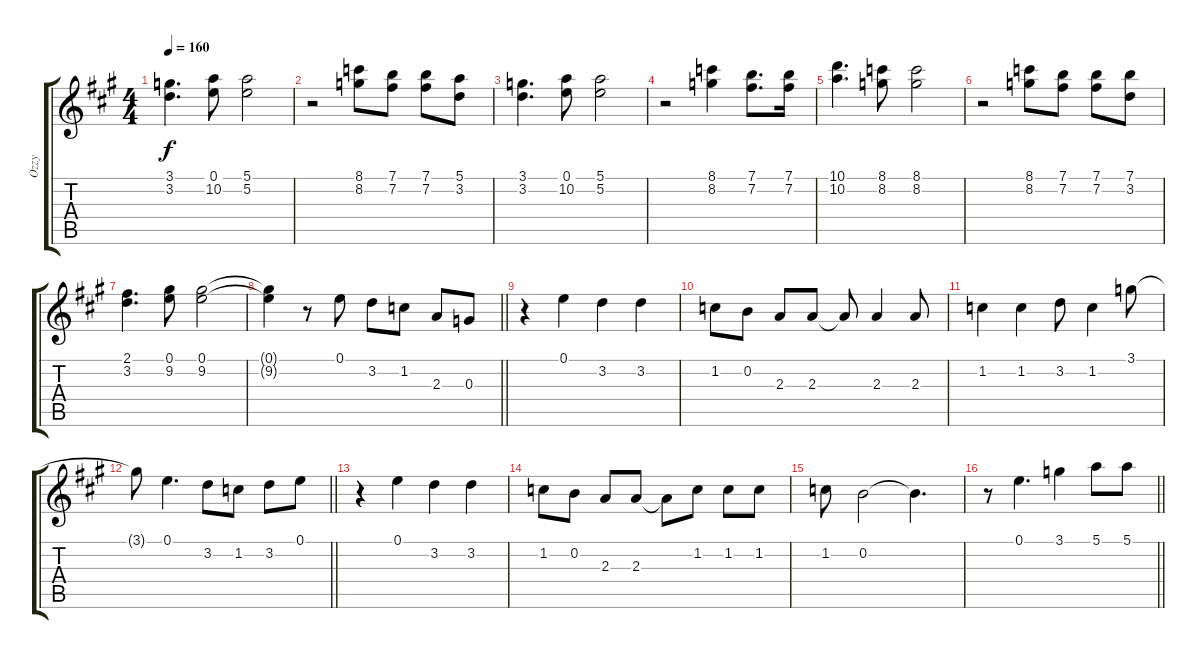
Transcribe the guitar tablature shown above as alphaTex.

\track ("Ozzy" "Ozzy") {instrument acousticguitarsteel}
\staff {score tabs}
\tuning (E4 B3 G3 D3 A2 E2) {hide}
\ts (4 4)
\tempo 160
\clef g2
\ks a
(3.1 3.2).4{d dy f} (0.1 10.2).8 (5.1 5.2).2 |
r.2 (8.1 8.2).8 (7.1 7.2).8 (7.1 7.2).8 (5.1 3.2).8 |
(3.1 3.2).4{d} (0.1 10.2).8 (5.1 5.2).2 |
r.2 (8.1 8.2).4 (7.1 7.2).8{d} (7.1 7.2).16 |
(10.1 10.2).4{d} (8.1 8.2).8 (8.1 8.2).2 |
r.2 (8.1 8.2).8 (7.1 7.2).8 (7.1 7.2).8 (7.1 3.2).8 |
(2.1 3.2).4{d} (0.1 9.2).8 (0.1 9.2).2 |
\barLineRight lightlight
(0.1{t} 9.2{t}).4 r.8 0.1.8 3.2.8 1.2.8 2.3.8 0.3.8 |
r.4 0.1.4 3.2.4 3.2.4 |
1.2.8 0.2.8 2.3.8 2.3.8 2.3{t}.8 2.3.4 2.3.8 |
1.2.4 1.2.4 3.2.8 1.2.4 3.1.8 |
\barLineRight lightlight
3.1{t}.8 0.1.4{d} 3.2.8 1.2.8 3.2.8 0.1.8 |
r.4 0.1.4 3.2.4 3.2.4 |
1.2.8 0.2.8 2.3.8 2.3.8 2.3{t}.8 1.2.8 1.2.8 1.2.8 |
1.2.8 0.2.2 0.2{t}.4{d} |
\barLineRight lightlight
r.8 0.1.4{d} 3.1.4 5.1.8 5.1.8
